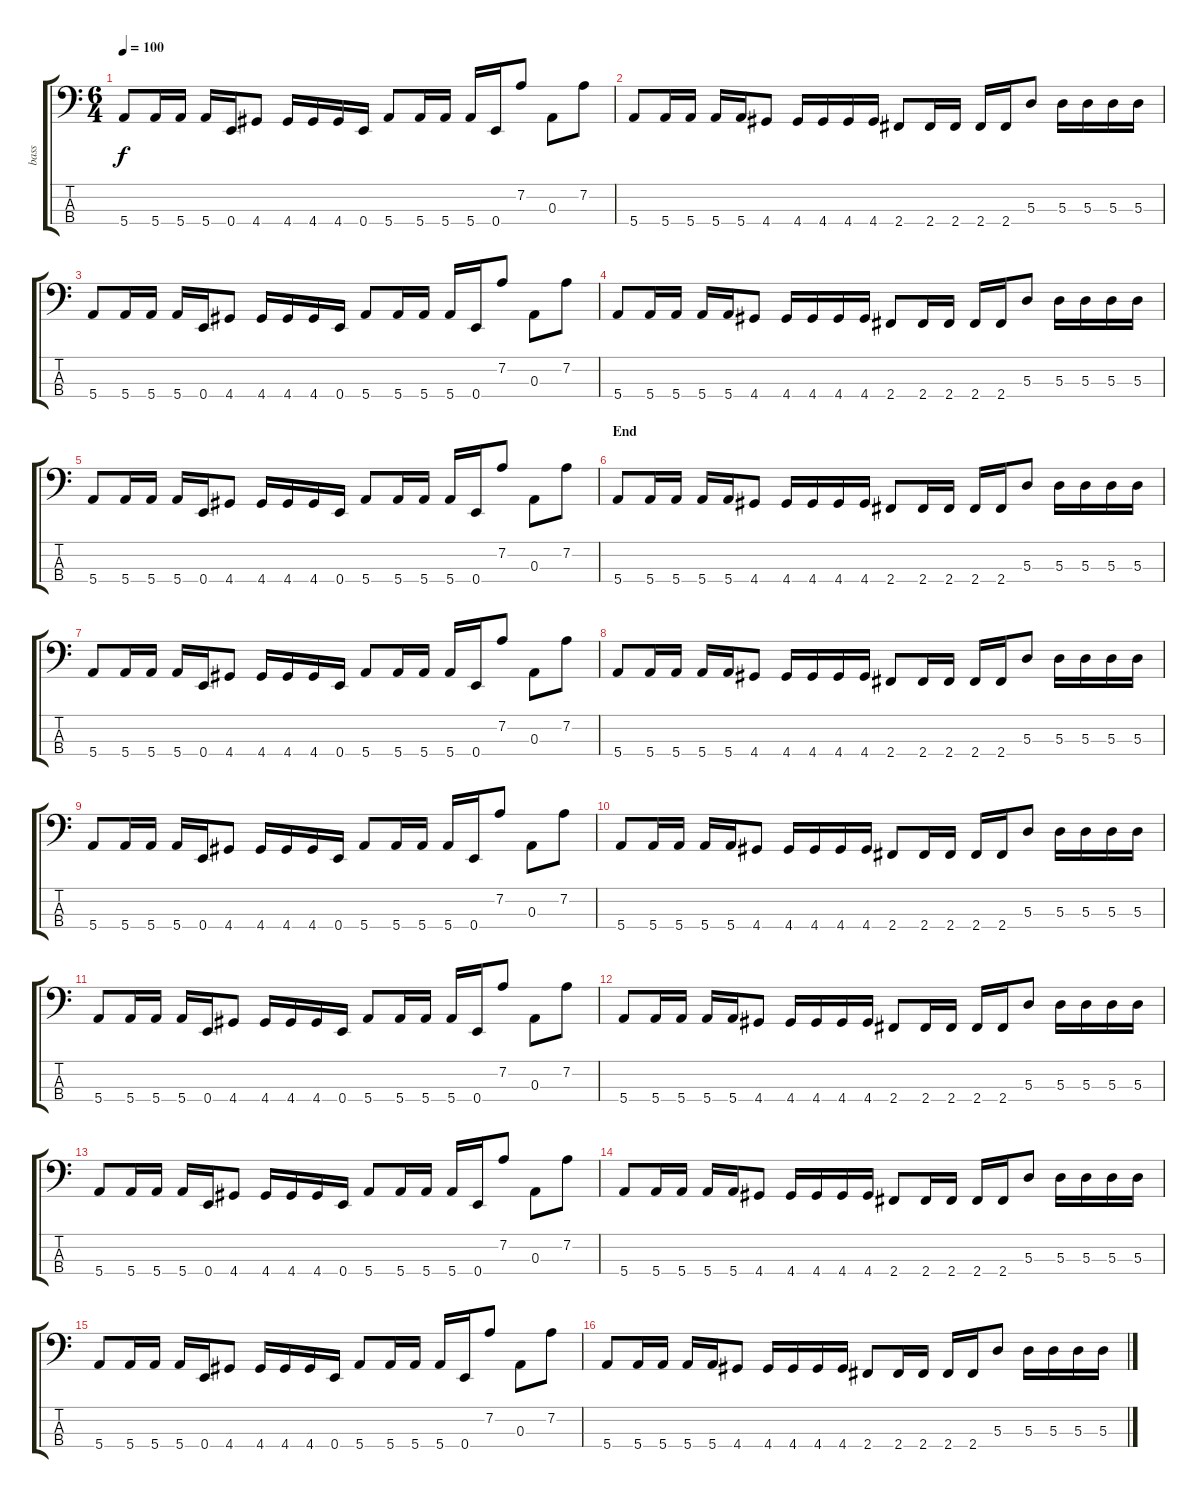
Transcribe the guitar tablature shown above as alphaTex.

\track ("bass" "bass") {instrument electricbassfinger}
\staff {score tabs}
\tuning (G2 D2 A1 E1) {hide}
\ts (6 4)
\tempo 100
\clef f4
\ks c
5.4.8{dy f} 5.4.16 5.4.16 5.4.16 0.4.16 4.4.8 4.4.16 4.4.16 4.4.16 0.4.16 5.4.8 5.4.16 5.4.16 5.4.16 0.4.16 7.2.8 0.3.8 7.2.8 |
5.4.8 5.4.16 5.4.16 5.4.16 5.4.16 4.4.8 4.4.16 4.4.16 4.4.16 4.4.16 2.4.8 2.4.16 2.4.16 2.4.16 2.4.16 5.3.8 5.3.16 5.3.16 5.3.16 5.3.16 |
5.4.8 5.4.16 5.4.16 5.4.16 0.4.16 4.4.8 4.4.16 4.4.16 4.4.16 0.4.16 5.4.8 5.4.16 5.4.16 5.4.16 0.4.16 7.2.8 0.3.8 7.2.8 |
5.4.8 5.4.16 5.4.16 5.4.16 5.4.16 4.4.8 4.4.16 4.4.16 4.4.16 4.4.16 2.4.8 2.4.16 2.4.16 2.4.16 2.4.16 5.3.8 5.3.16 5.3.16 5.3.16 5.3.16 |
5.4.8 5.4.16 5.4.16 5.4.16 0.4.16 4.4.8 4.4.16 4.4.16 4.4.16 0.4.16 5.4.8 5.4.16 5.4.16 5.4.16 0.4.16 7.2.8 0.3.8 7.2.8 |
\section ("" "End")
5.4.8 5.4.16 5.4.16 5.4.16 5.4.16 4.4.8 4.4.16 4.4.16 4.4.16 4.4.16 2.4.8 2.4.16 2.4.16 2.4.16 2.4.16 5.3.8 5.3.16 5.3.16 5.3.16 5.3.16 |
5.4.8 5.4.16 5.4.16 5.4.16 0.4.16 4.4.8 4.4.16 4.4.16 4.4.16 0.4.16 5.4.8 5.4.16 5.4.16 5.4.16 0.4.16 7.2.8 0.3.8 7.2.8 |
5.4.8{volume 12} 5.4.16 5.4.16 5.4.16 5.4.16 4.4.8 4.4.16 4.4.16 4.4.16 4.4.16 2.4.8 2.4.16 2.4.16 2.4.16 2.4.16 5.3.8 5.3.16 5.3.16 5.3.16 5.3.16 |
5.4.8 5.4.16 5.4.16 5.4.16 0.4.16 4.4.8 4.4.16 4.4.16 4.4.16 0.4.16 5.4.8 5.4.16 5.4.16 5.4.16 0.4.16 7.2.8 0.3.8 7.2.8 |
5.4.8{volume 10} 5.4.16 5.4.16 5.4.16 5.4.16 4.4.8 4.4.16 4.4.16 4.4.16 4.4.16 2.4.8 2.4.16 2.4.16 2.4.16 2.4.16 5.3.8 5.3.16 5.3.16 5.3.16 5.3.16 |
5.4.8 5.4.16 5.4.16 5.4.16 0.4.16 4.4.8 4.4.16 4.4.16 4.4.16 0.4.16 5.4.8 5.4.16 5.4.16 5.4.16 0.4.16 7.2.8 0.3.8 7.2.8 |
5.4.8{volume 8} 5.4.16 5.4.16 5.4.16 5.4.16 4.4.8 4.4.16 4.4.16 4.4.16 4.4.16 2.4.8 2.4.16 2.4.16 2.4.16 2.4.16 5.3.8 5.3.16 5.3.16 5.3.16 5.3.16 |
5.4.8 5.4.16 5.4.16 5.4.16 0.4.16 4.4.8 4.4.16 4.4.16 4.4.16 0.4.16 5.4.8 5.4.16 5.4.16 5.4.16 0.4.16 7.2.8 0.3.8 7.2.8 |
5.4.8{volume 6} 5.4.16 5.4.16 5.4.16 5.4.16 4.4.8 4.4.16 4.4.16 4.4.16 4.4.16 2.4.8 2.4.16 2.4.16 2.4.16 2.4.16 5.3.8 5.3.16 5.3.16 5.3.16 5.3.16 |
5.4.8 5.4.16 5.4.16 5.4.16 0.4.16 4.4.8 4.4.16 4.4.16 4.4.16 0.4.16 5.4.8 5.4.16 5.4.16 5.4.16 0.4.16 7.2.8 0.3.8 7.2.8 |
5.4.8{volume 4} 5.4.16 5.4.16 5.4.16 5.4.16 4.4.8 4.4.16 4.4.16 4.4.16 4.4.16 2.4.8 2.4.16 2.4.16 2.4.16 2.4.16 5.3.8 5.3.16 5.3.16 5.3.16 5.3.16
